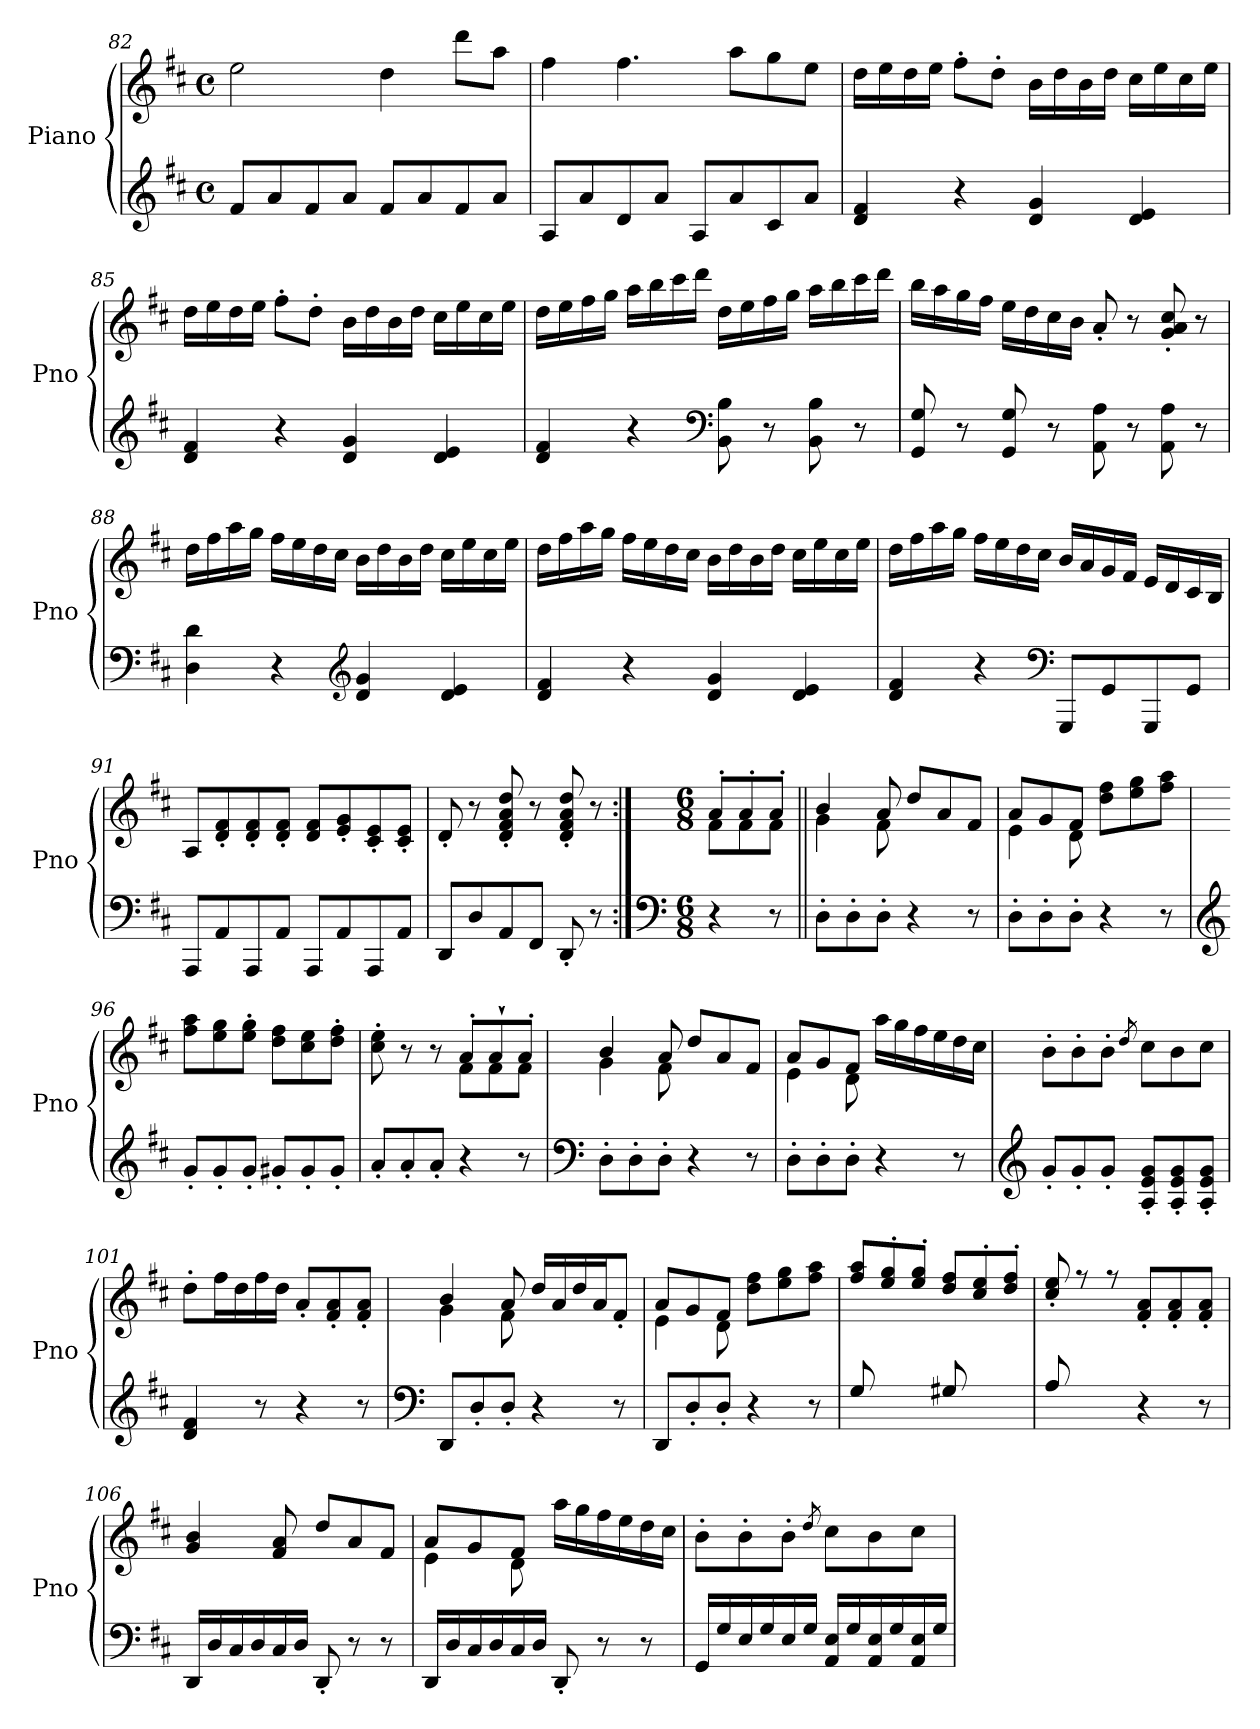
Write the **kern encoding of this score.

**kern	**kern
*part1	*part1
*staff2	*staff1
*I"Piano	*
*I'Pno	*
*clefG2	*clefG2
*k[f#c#]	*k[f#c#]
*M4/4	*M4/4
*met(c)	*met(c)
=82	=82
8f#/L	2ee\
8a/	.
8f#/	.
8a/J	.
8f#/L	4dd\
8a/	.
8f#/	8ddd\L
8a/J	8aa\J
=83	=83
8A/L	4ff#\
8a/	.
8d/	4.ff#\
8a/J	.
8A/L	.
8a/	8aa\L
8c#/	8gg\
8a/J	8ee\J
!!LO:LB:g=z
=84	=84
4d/ 4f#/	16dd\LL
.	16ee\
.	16dd\
.	16ee\JJ
4r	8ff#'\L
.	8dd'\J
4d/ 4g/	16b\LL
.	16dd\
.	16b\
.	16dd\JJ
4d/ 4e/	16cc#\LL
.	16ee\
.	16cc#\
.	16ee\JJ
=85	=85
4d/ 4f#/	16dd\LL
.	16ee\
.	16dd\
.	16ee\JJ
4r	8ff#'\L
.	8dd'\J
4d/ 4g/	16b\LL
.	16dd\
.	16b\
.	16dd\JJ
4d/ 4e/	16cc#\LL
.	16ee\
.	16cc#\
.	16ee\JJ
=86	=86
4d/ 4f#/	16dd\LL
.	16ee\
.	16ff#\
.	16gg\JJ
4r	16aa\LL
.	16bb\
.	16ccc#\
.	16ddd\JJ
*clefF4	*
8BB\ 8B\	16dd\LL
.	16ee\
8r	16ff#\
.	16gg\JJ
8BB\ 8B\	16aa\LL
.	16bb\
8r	16ccc#\
.	16ddd\JJ
!!LO:LB:g=z
=87	=87
8GG/ 8G/	16bb\LL
.	16aa\
8r	16gg\
.	16ff#\JJ
8GG/ 8G/	16ee\LL
.	16dd\
8r	16cc#\
.	16b\JJ
8AA\ 8A\	8a'/
8r	8r
8AA\ 8A\	8g/' 8a/' 8cc#/'
8r	8r
=88	=88
4D\ 4d\	16dd\LL
.	16ff#\
.	16aa\
.	16gg\JJ
4r	16ff#\LL
.	16ee\
.	16dd\
.	16cc#\JJ
*clefG2	*
4d/ 4g/	16b\LL
.	16dd\
.	16b\
.	16dd\JJ
4d/ 4e/	16cc#\LL
.	16ee\
.	16cc#\
.	16ee\JJ
=89	=89
4d/ 4f#/	16dd\LL
.	16ff#\
.	16aa\
.	16gg\JJ
4r	16ff#\LL
.	16ee\
.	16dd\
.	16cc#\JJ
4d/ 4g/	16b\LL
.	16dd\
.	16b\
.	16dd\JJ
4d/ 4e/	16cc#\LL
.	16ee\
.	16cc#\
.	16ee\JJ
!!LO:LB:g=z
=90	=90
4d/ 4f#/	16dd\LL
.	16ff#\
.	16aa\
.	16gg\JJ
4r	16ff#\LL
.	16ee\
.	16dd\
.	16cc#\JJ
*clefF4	*
8GGG/L	16b/LL
.	16a/
8GG/	16g/
.	16f#/JJ
8GGG/	16e/LL
.	16d/
8GG/J	16c#/
.	16B/JJ
=91	=91
8AAA/L	8A/L
8AA/	8d/' 8f#/'
8AAA/	8d/' 8f#/'
8AA/J	8d/' 8f#/'J
8AAA/L	8d/ 8f#/L
8AA/	8e/' 8g/'
8AAA/	8c#/' 8e/'
8AA/J	8c#/' 8e/'J
=92	=92
8DD/L	8d'/
8D/	8r
8AA/	8d/' 8f#/' 8a/' 8dd/'
8FF#/J	8r
8DD'/	8d/' 8f#/' 8a/' 8dd/'
8r	8r
!!LO:PB:g=z
=93:|!	=93:|!
*clefF4	*
*M6/8	*M6/8
*	*MM100
*	*^
4r	8a'/L	8f#\L
.	8a'/	8f#\
8r	8a'/J	8f#\J
=94||	=94||	=94||
8D'\L	4b/	4g\
8D'\	.	.
8D'\J	8a/	8f#\
4r	8dd/L	4.ryy
.	8a/	.
8r	8f#/J	.
=95	=95	=95
8D'\L	8a/L	4e\
8D'\	8g/	.
8D'\J	8f#/J	8d\
4r	4.ryy	8dd\ 8ff#\L
.	.	8ee\ 8gg\
8r	.	8ff#\ 8aa\J
*	*v	*v
=96	=96
*clefG2	*
8g'/L	8ff#\ 8aa\L
8g'/	8ee\ 8gg\
8g'/J	8ee\' 8gg\'J
8g#X'/L	8dd\ 8ff#\L
8g#'/	8cc#\ 8ee\
8g#'/J	8dd\' 8ff#\'J
=97	=97
*	*^
8a'/L	8cc#\' 8ee\'	4.ryy
8a'/	8r	.
8a'/J	8r	.
4r	8a'/L	8f#\L
.	8a''/	8f#\
8r	8a'/J	8f#\J
=98	=98	=98
*clefF4	*	*
8D'\L	4b/	4g\
8D'\	.	.
8D'\J	8a/	8f#\
4r	8dd/L	4.ryy
.	8a/	.
8r	8f#/J	.
!!LO:LB:g=z	!!
=99	=99	=99
8D'\L	8a/L	4e\
8D'\	8g/	.
8D'\J	8f#/J	8d\
4r	16aa\LL	4.ryy
.	16gg\	.
.	16ff#\	.
.	16ee\	.
8r	16dd\	.
.	16cc#\JJ	.
*	*v	*v
=100	=100
*clefG2	*
8g'/L	8b'\L
8g'/	8b'\
8g'/J	8b'\J
.	8qdd/
8A/' 8e/' 8g/'L	8cc#\L
8A/' 8e/' 8g/'	8b\
8A/' 8e/' 8g/'J	8cc#\J
=101	=101
4d/ 4f#/	8dd'\L
.	16ff#\L
.	16dd\
8r	16ff#\
.	16dd\JJ
4r	8a'/L
.	8f#/' 8a/'
8r	8f#/' 8a/'J
=102	=102
*clefF4	*
*	*^
8DD/L	4b/	4g\
8D'/	.	.
8D'/J	8a/	8f#\
4r	16dd/LL	4.ryy
.	16a/	.
.	16dd/	.
.	16a/J	.
8r	8f#'/J	.
=103	=103	=103
8DD/L	8a/L	4e\
8D'/	8g/	.
8D'/J	8f#/J	8d\
4r	8dd\ 8ff#\L	4.ryy
.	8ee\ 8gg\	.
8r	8ff#\ 8aa\J	.
!!LO:LB:g=z	!!
=104	=104	=104
8G/L	8ff#/ 8aa/L	8ryy
4ryy	8ee/' 8gg/'	8g'\
.	8ee/' 8gg/'J	8g'\J
8G#X/L	8dd/ 8ff#/L	8ryy
4ryy	8cc#/' 8ee/'	8g#X'\
.	8dd/' 8ff#/'J	8g#'\J
=105	=105	=105
8A/L	8cc#/' 8ee/'	8ryy
4ryy	8r	8a'\
.	8r	8a'\J
4r	8f#/' 8a/'L	4.ryy
.	8f#/' 8a/'	.
8r	8f#/' 8a/'J	.
*	*v	*v
=106	=106
16DD/LL	4g/ 4b/
16D/	.
16C#/	.
16D/	.
16C#/	8f#/ 8a/
16D/JJ	.
8DD'/	8dd/L
8r	8a/
8r	8f#/J
=107	=107
*	*^
16DD/LL	8a/L	4e\
16D/	.	.
16C#/	8g/	.
16D/	.	.
16C#/	8f#/J	8d\
16D/JJ	.	.
8DD'/	16aa\LL	4.ryy
.	16gg\	.
8r	16ff#\	.
.	16ee\	.
8r	16dd\	.
.	16cc#\JJ	.
*	*v	*v
!!LO:LB:g=z
=108	=108
16GG/LL	8b'\L
16G/	.
16E/	8b'\
16G/	.
16E/	8b'\J
16G/JJ	.
.	8qdd/
16AA/ 16E/LL	8cc#\L
16G/	.
16AA/ 16E/	8b\
16G/	.
16AA/ 16E/	8cc#\J
16G/JJ	.
=	=
*-	*-
